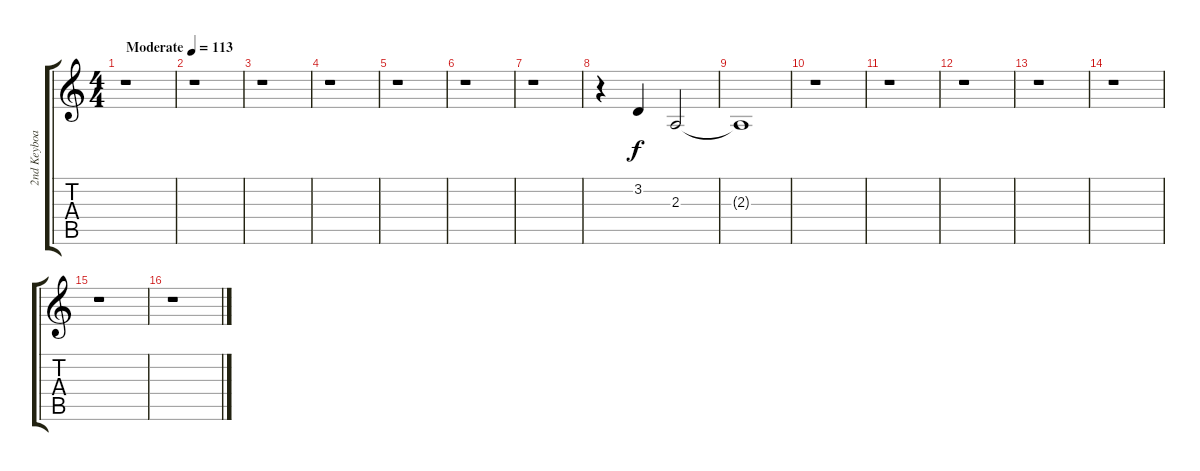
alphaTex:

\track ("2nd Keyboard" "2nd Keyboa") {instrument fx4atmosphere}
\staff {score tabs}
\tuning (E4 B3 G3 D3 A2 E2) {hide}
\ts (4 4)
\tempo (113 "Moderate")
\clef g2
\ks c
r.1{dy f instrument fx4atmosphere} |
r.1 |
r.1 |
r.1 |
r.1 |
r.1 |
r.1 |
r.4 3.2.4 2.3.2 |
2.3{t}.1 |
r.1 |
r.1 |
r.1 |
r.1 |
r.1 |
r.1 |
r.1
